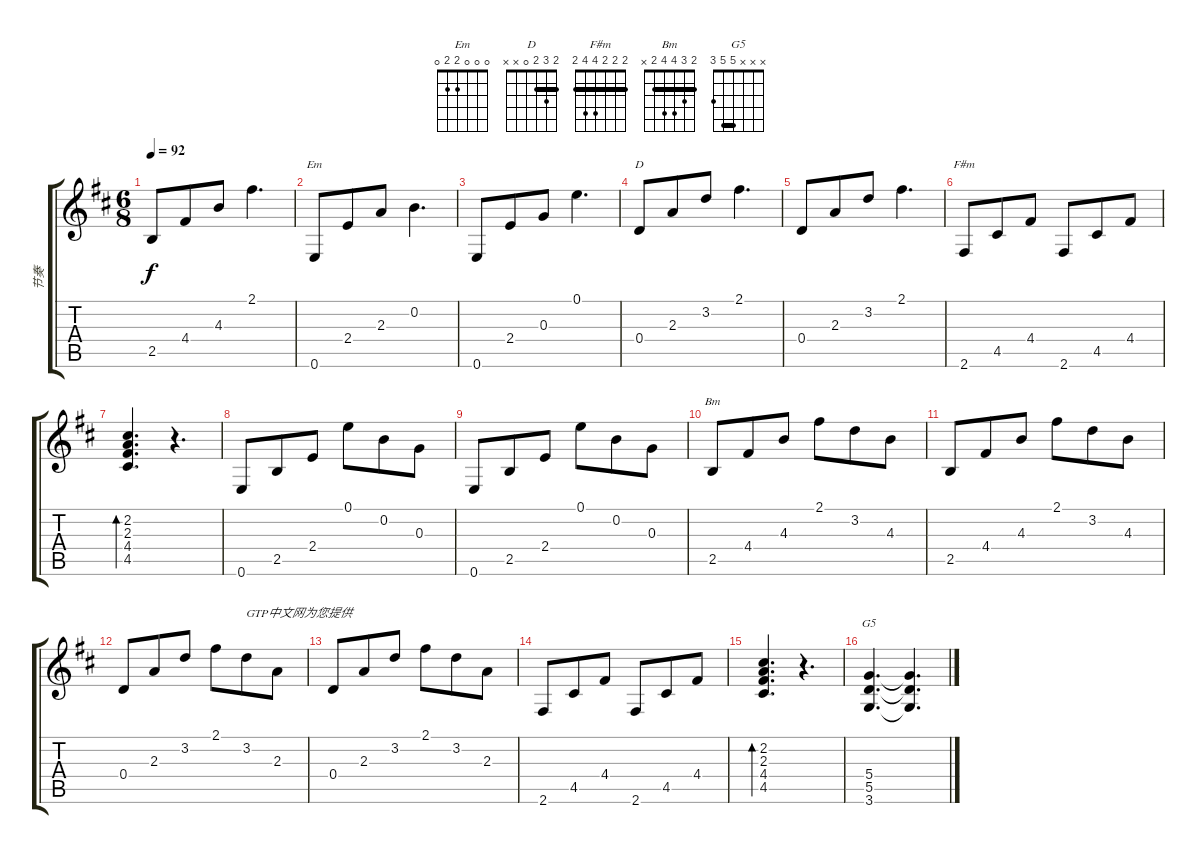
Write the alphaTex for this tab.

\track ("节奏" "节奏") {instrument distortionguitar}
\staff {score tabs}
\tuning (E4 B3 G3 D3 A2 E2) {hide}
\chord ("Em" 0 0 0 2 2 0)
\chord ("D" 2 3 2 0 x x) {barre 2}
\chord ("F#m" 2 2 2 4 4 2) {barre 2}
\chord ("Bm" 2 3 4 4 2 x) {barre 2}
\chord ("G5" x x x 5 5 3) {barre 5}
\ts (6 8)
\tempo 92
\clef g2
\ks d
2.5.8{dy f} 4.4.8 4.3.8 2.1.4{d} |
0.6.8{ch "Em"} 2.4.8 2.3.8 0.2.4{d} |
0.6.8 2.4.8 0.3.8 0.1.4{d} |
0.4.8{ch "D"} 2.3.8 3.2.8 2.1.4{d} |
0.4.8 2.3.8 3.2.8 2.1.4{d} |
2.6.8{ch "F#m"} 4.5.8 4.4.8 2.6.8 4.5.8 4.4.8 |
(2.2 2.3 4.4 4.5).4{d bd 60} r.4{d} |
0.6.8 2.5.8 2.4.8 0.1.8 0.2.8 0.3.8 |
0.6.8 2.5.8 2.4.8 0.1.8 0.2.8 0.3.8 |
2.5.8{ch "Bm"} 4.4.8 4.3.8 2.1.8 3.2.8 4.3.8 |
2.5.8 4.4.8 4.3.8 2.1.8 3.2.8 4.3.8 |
0.4.8 2.3.8 3.2.8 2.1.8 3.2.8{txt "GTP中文网为您提供"} 2.3.8 |
0.4.8 2.3.8 3.2.8 2.1.8 3.2.8 2.3.8 |
2.6.8 4.5.8 4.4.8 2.6.8 4.5.8 4.4.8 |
(2.2 2.3 4.4 4.5).4{d bd 60} r.4{d} |
(5.4 5.5 3.6).4{d ch "G5" volume 10 instrument distortionguitar} (5.4{t} 5.5{t} 3.6{t}).4{d}
